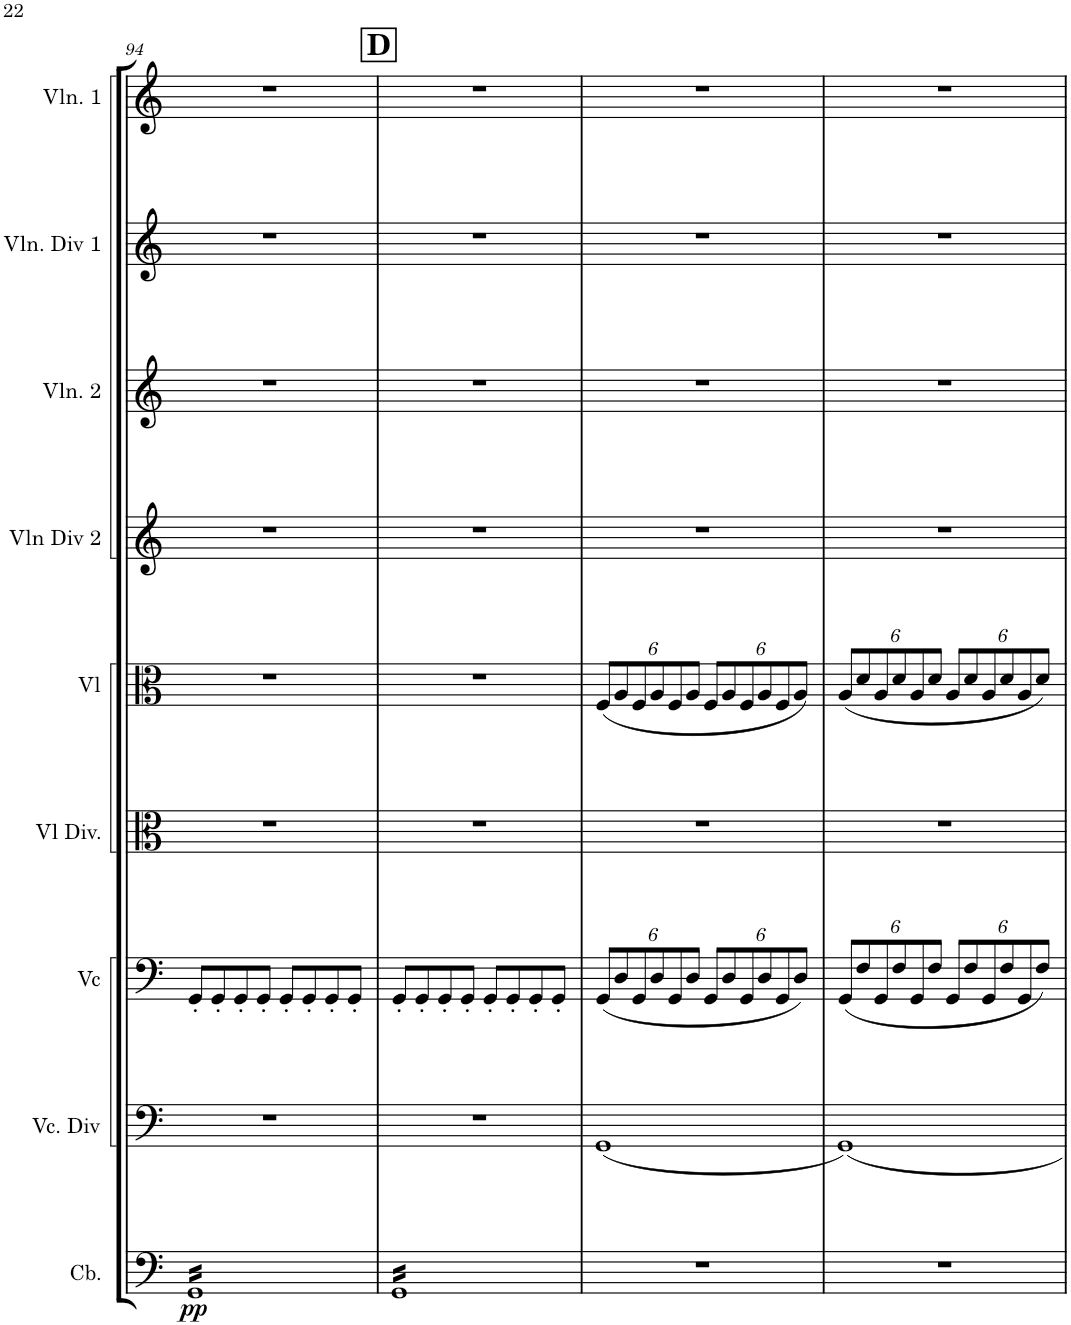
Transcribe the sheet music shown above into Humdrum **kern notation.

**kern	**dynam	**kern	**kern	**kern	**kern	**kern	**kern	**kern	**kern
*part9	*part9	*part8	*part7	*part6	*part5	*part4	*part3	*part2	*part1
*staff9	*staff9	*staff8	*staff7	*staff6	*staff5	*staff4	*staff3	*staff2	*staff1
*I"Contrabaixo	*	*I"Viloncelo. Div	*I"Violoncelo	*I"Viola Div	*I"Viola	*I"Vln Div 2	*I"Violino 2	*I"Vln Div 1	*I"Violino 1
*I'Cb.	*	*I'Vc. Div	*I'Vc	*I'Vl Div.	*I'Vl	*I'Vln Div 2	*I'Vln. 2	*I'Vln. Div 1	*I'Vln. 1
!!LO:PB:g=z
*clefF4	*	*clefF4	*clefF4	*clefC3	*clefC3	*clefG2	*clefG2	*clefG2	*clefG2
*Trd7c12	*	*	*	*	*	*	*	*	*
*k[]	*	*k[]	*k[]	*k[]	*k[]	*k[]	*k[]	*k[]	*k[]
*M2/2	*	*M2/2	*M2/2	*M2/2	*M2/2	*M2/2	*M2/2	*M2/2	*M2/2
=94	=94	=94	=94	=94	=94	=94	=94	=94	=94
!	!LO:DY:b	!	!	!	!	!	!	!	!
*tremolo	*	*	*	*	*	*	*	*	*
16GGLL	pp	1r	8GG'/L	1r	1r	1r	1r	1r	1r
16GG	.	.	.	.	.	.	.	.	.
16GG	.	.	8GG'/	.	.	.	.	.	.
16GG	.	.	.	.	.	.	.	.	.
16GG	.	.	8GG'/	.	.	.	.	.	.
16GG	.	.	.	.	.	.	.	.	.
16GG	.	.	8GG'/J	.	.	.	.	.	.
16GG	.	.	.	.	.	.	.	.	.
16GG	.	.	8GG'/L	.	.	.	.	.	.
16GG	.	.	.	.	.	.	.	.	.
16GG	.	.	8GG'/	.	.	.	.	.	.
16GG	.	.	.	.	.	.	.	.	.
16GG	.	.	8GG'/	.	.	.	.	.	.
16GG	.	.	.	.	.	.	.	.	.
16GG	.	.	8GG'/J	.	.	.	.	.	.
16GGJJ	.	.	.	.	.	.	.	.	.
!!LO:REH:place=s1:a:B:cj:fs=14:t=D
=95	=95	=95	=95	=95	=95	=95	=95	=95	=95
16GGLL	.	1r	8GG'/L	1r	1r	1r	1r	1r	1r
16GG	.	.	.	.	.	.	.	.	.
16GG	.	.	8GG'/	.	.	.	.	.	.
16GG	.	.	.	.	.	.	.	.	.
16GG	.	.	8GG'/	.	.	.	.	.	.
16GG	.	.	.	.	.	.	.	.	.
16GG	.	.	8GG'/J	.	.	.	.	.	.
16GG	.	.	.	.	.	.	.	.	.
16GG	.	.	8GG'/L	.	.	.	.	.	.
16GG	.	.	.	.	.	.	.	.	.
16GG	.	.	8GG'/	.	.	.	.	.	.
16GG	.	.	.	.	.	.	.	.	.
16GG	.	.	8GG'/	.	.	.	.	.	.
16GG	.	.	.	.	.	.	.	.	.
16GG	.	.	8GG'/J	.	.	.	.	.	.
16GGJJ	.	.	.	.	.	.	.	.	.
*Xtremolo	*	*	*	*	*	*	*	*	*
=96	=96	=96	=96	=96	=96	=96	=96	=96	=96
*	*	*	*Xbrackettup	*	*Xbrackettup	*	*	*	*
1r	.	(1GG	(12GG/L	1r	(12F/L	1r	1r	1r	1r
.	.	.	12D/	.	12A/	.	.	.	.
.	.	.	12GG/	.	12F/	.	.	.	.
.	.	.	12D/	.	12A/	.	.	.	.
.	.	.	12GG/	.	12F/	.	.	.	.
.	.	.	12D/J	.	12A/J	.	.	.	.
.	.	.	12GG/L	.	12F/L	.	.	.	.
.	.	.	12D/	.	12A/	.	.	.	.
.	.	.	12GG/	.	12F/	.	.	.	.
.	.	.	12D/	.	12A/	.	.	.	.
.	.	.	12GG/	.	12F/	.	.	.	.
.	.	.	12D/J)	.	12A/J)	.	.	.	.
=97	=97	=97	=97	=97	=97	=97	=97	=97	=97
1r	.	1GG)	(12GG/L	1r	(12A/L	1r	1r	1r	1r
.	.	.	12F/	.	12d/	.	.	.	.
.	.	.	12GG/	.	12A/	.	.	.	.
.	.	.	12F/	.	12d/	.	.	.	.
.	.	.	12GG/	.	12A/	.	.	.	.
.	.	.	12F/J	.	12d/J	.	.	.	.
.	.	.	12GG/L	.	12A/L	.	.	.	.
.	.	.	12F/	.	12d/	.	.	.	.
.	.	.	12GG/	.	12A/	.	.	.	.
.	.	.	12F/	.	12d/	.	.	.	.
.	.	.	12GG/	.	12A/	.	.	.	.
.	.	.	12F/J)	.	12d/J)	.	.	.	.
=	=	=	=	=	=	=	=	=	=
*-	*-	*-	*-	*-	*-	*-	*-	*-	*-
